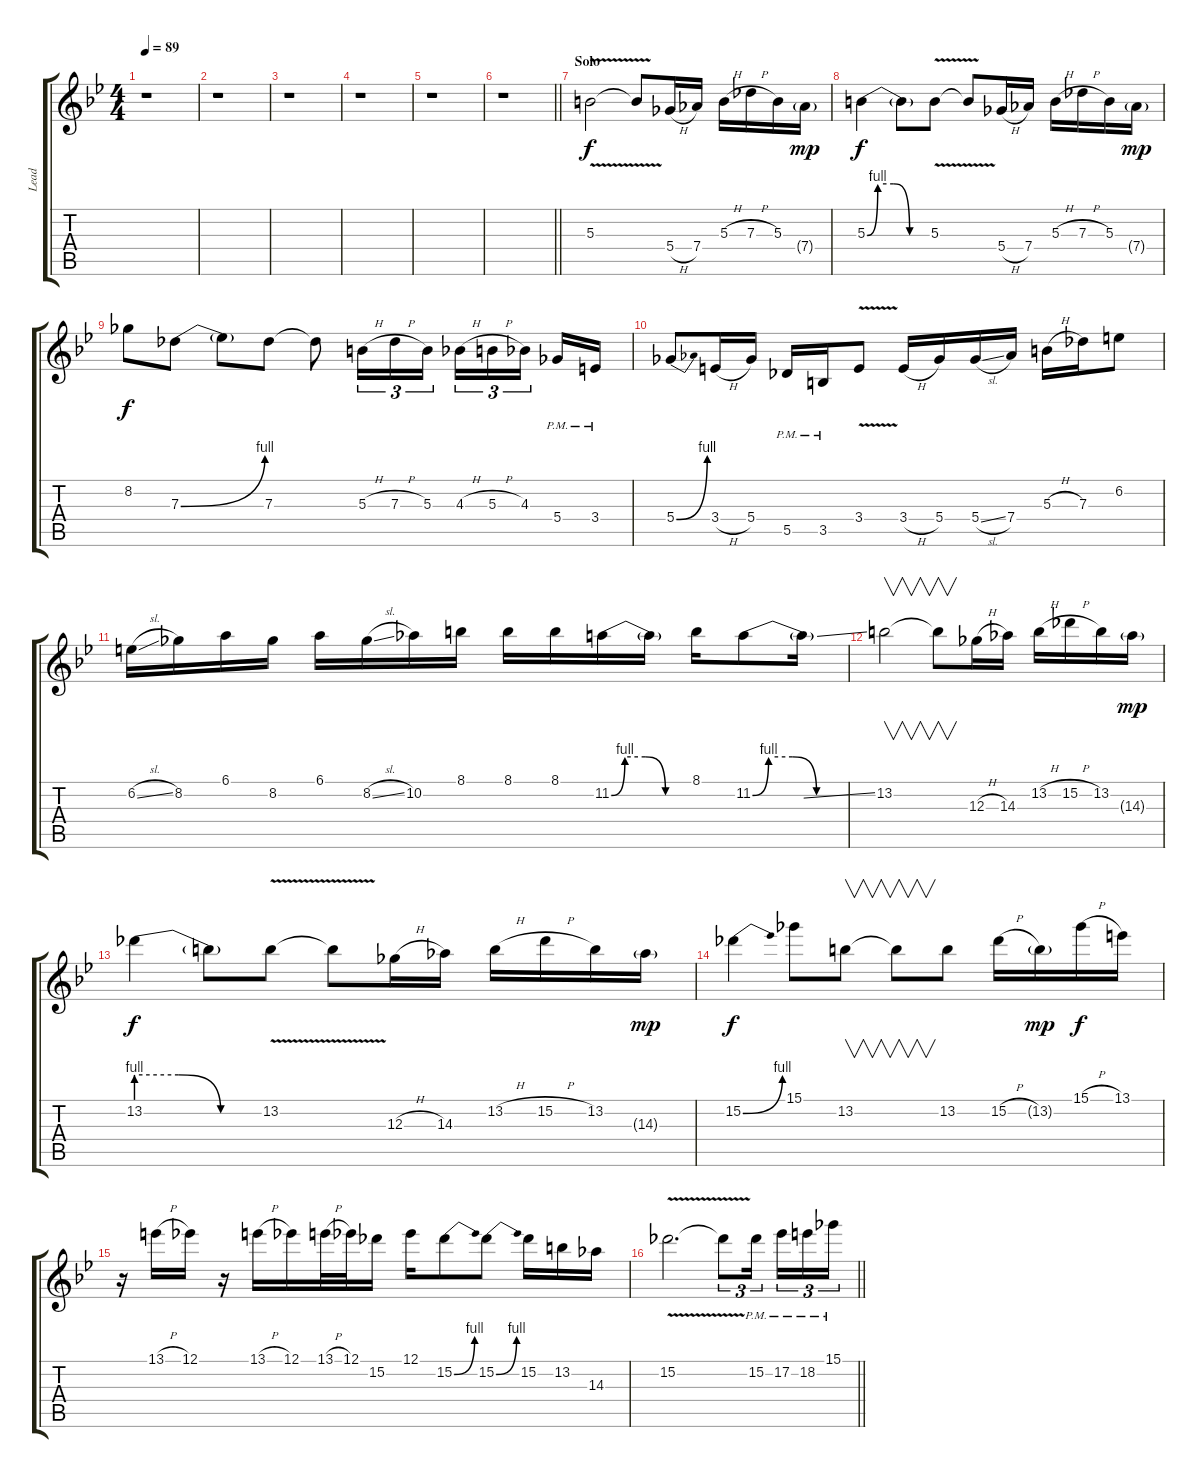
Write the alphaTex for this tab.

\track ("Lead" "Lead") {instrument distortionguitar}
\staff {score tabs}
\tuning (Eb4 Bb3 Gb3 Db3 Ab2 Eb2) {hide}
\ts (4 4)
\tempo 89
\clef g2
\ks bb
r.1{dy f} |
r.1 |
r.1 |
r.1 |
r.1 |
\barLineRight lightlight
r.1 |
\section ("" "Solo")
5.3{v}.2 5.3{v t}.8 5.4{h}.16 7.4.16 5.3{h}.16 7.3{h}.16 5.3.16 7.4{g}.16{dy mp} |
5.3{be (custom 0 0 10 4 25 4 40 0 60 0)}.4{dy f} 5.3{t}.8 5.3{v}.8 5.3{v t}.8 5.4{h}.16 7.4.16 5.3{h}.16 7.3{h}.16 5.3.16 7.4{g}.16{dy mp} |
8.2.8{dy f} 7.3{be (bend 0 0 60 4)}.8 7.3{t}.8 7.3.8 7.3{t}.8 5.3{h}.16{tu (3 2)} 7.3{h}.16{tu (3 2)} 5.3.16{tu (3 2)} 4.3{h}.16{tu (3 2)} 5.3{h}.16{tu (3 2)} 4.3.16{tu (3 2) beam splitsecondary} 5.4{pm}.16 3.4{pm}.16 |
5.4{be (bend 0 0 60 4)}.8 3.4{h}.16 5.4.16 5.5{pm}.16 3.5{pm}.16 3.4{v}.8 3.4{h}.16 5.4.16 5.4{sl}.16 7.4.16 5.3{h}.16 7.3.16 6.2.8 |
6.2{sl}.16 8.2.16 6.1.16 8.2.16 6.1.16 8.2{sl}.16 10.2.16 8.1.16 8.1.16 8.1.16 11.2{be (custom 0 0 10 4 25 4 40 0 60 0)}.16 11.2{t}.16 8.1.16 11.2{be (custom 0 0 10 4 25 4 40 0 60 0)}.8 11.2{ss t}.16 |
13.2.2{v} 13.2{t}.8{v} 12.3{h}.16 14.3.16 13.2{h}.16 15.2{h}.16 13.2.16 14.3{g}.16{dy mp} |
13.2{be (custom 0 4 20 4 40 0 60 0)}.4{dy f} 13.2{t}.8 13.2{v}.8 13.2{v t}.8 12.3{h}.16 14.3.16 13.2{h}.16 15.2{h}.16 13.2.16 14.3{g}.16{dy mp} |
15.2{be (bend 0 0 60 4)}.4{dy f} 15.1.8 13.2.8{v} 13.2{t}.8{v} 13.2.8 15.2{h}.16 13.2{g}.16{dy mp} 15.1{h}.16{dy f} 13.1.16 |
r.16 13.1{h}.16 12.1.16 r.16 13.1{h}.16 12.1.16 13.1{h}.32 12.1.32 15.2.16 12.1.16 15.2{be (bend 0 0 60 4)}.8 15.2{be (bend 0 0 60 4)}.8 15.2.16 13.2.16 14.3.16 |
\barLineRight lightlight
15.2{v}.2{d} 15.2{v t}.8{tu (3 2)} 15.2{pm}.16{tu (3 2) beam splitsecondary} 17.2{pm}.16{tu (3 2)} 18.2{pm}.16{tu (3 2)} 15.1{pm}.16{tu (3 2)}
